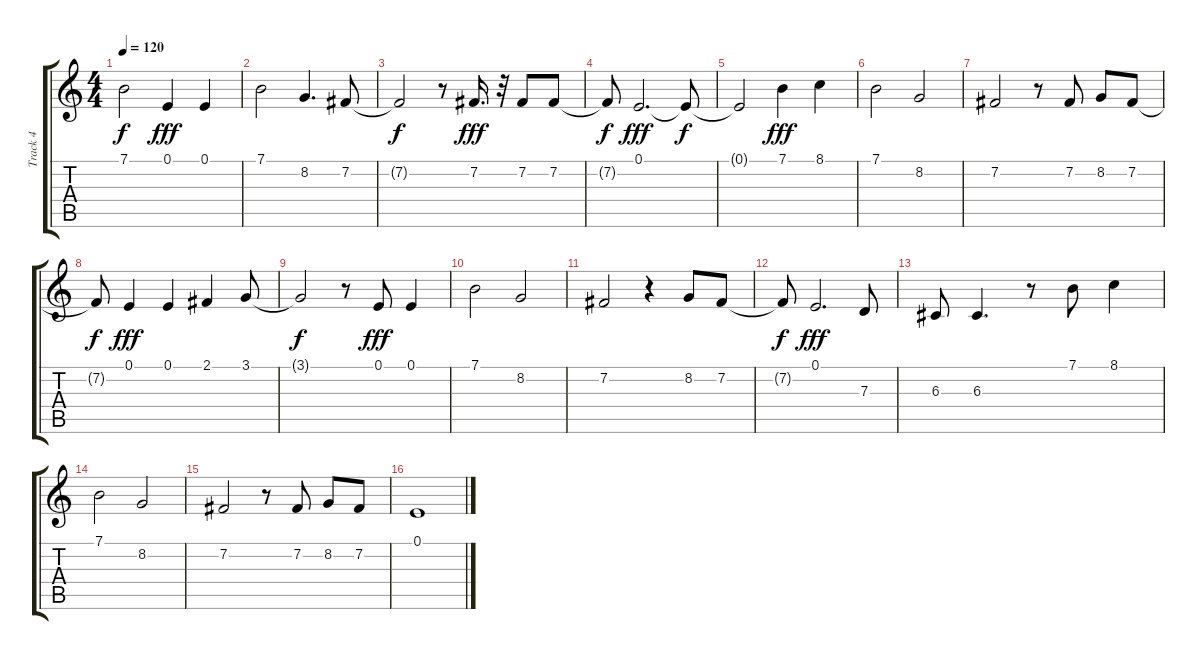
\track ("Track 4" "Track 4") {instrument oboe}
\staff {score tabs}
\tuning (E4 B3 G3 D3 A2 E2) {hide}
\ts (4 4)
\tempo 120
\clef g2
\ks c
7.1{t}.2{dy f} 0.1.4{dy fff} 0.1.4 |
7.1.2 8.2.4{d} 7.2.8 |
7.2{t}.2{dy f} r.8 7.2.16{d dy fff} r.32 7.2.8 7.2.8 |
7.2{t}.8{dy f} 0.1.2{d dy fff} 0.1{t}.8{dy f} |
0.1{t}.2 7.1.4{dy fff} 8.1.4 |
7.1.2 8.2.2 |
7.2.2 r.8 7.2.8 8.2.8 7.2.8 |
7.2{t}.8{dy f} 0.1.4{dy fff} 0.1.4 2.1.4 3.1.8 |
3.1{t}.2{dy f} r.8 0.1.8{dy fff} 0.1.4 |
7.1.2 8.2.2 |
7.2.2 r.4 8.2.8 7.2.8 |
7.2{t}.8{dy f} 0.1.2{d dy fff} 7.3.8 |
6.3.8 6.3.4{d} r.8 7.1.8 8.1.4 |
7.1.2 8.2.2 |
7.2.2 r.8 7.2.8 8.2.8 7.2.8 |
0.1.1
